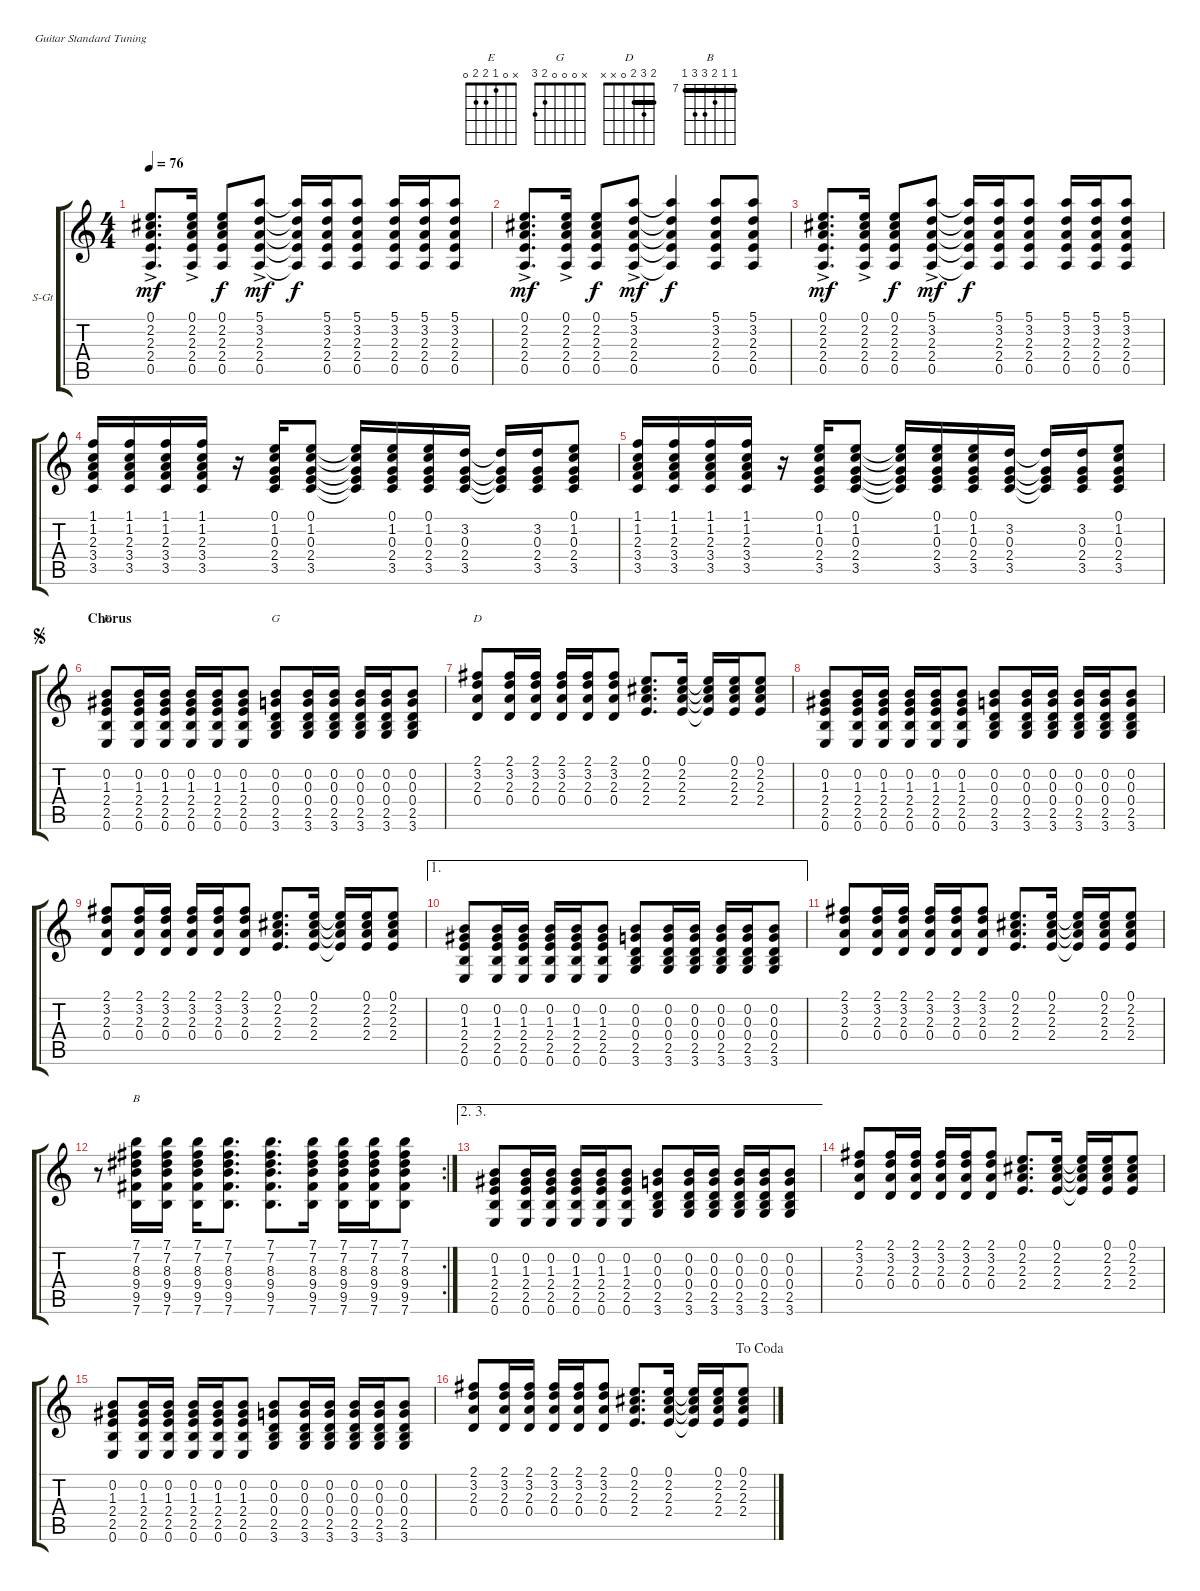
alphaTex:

\bracketExtendMode groupsimilarinstruments
\firstSystemTrackNameOrientation horizontal
\otherSystemsTrackNameOrientation horizontal
\track ("Gtr.2" "S-Gt") {instrument acousticguitarsteel}
\staff {score tabs}
\tuning (E4 B3 G3 D3 A2 E2)
\chord ("E" x 0 1 2 2 0) {showfingering false}
\chord ("G" x 0 0 0 2 3) {showfingering false}
\chord ("D" 2 3 2 0 x x) {showfingering false barre 2}
\chord ("B" 7 7 8 9 9 7) {firstfret 7 showfingering false barre (7 7)}
\ts (4 4)
\tempo 76
\clef g2
\ks c
(0.1{ac} 2.2{ac} 2.3{ac} 2.4{ac} 0.5{ac}).8{d dy mf} (0.1{ac} 2.2{ac} 2.3{ac} 2.4{ac} 0.5{ac}).16 (0.1 2.2 2.3 2.4 0.5).8{dy f} (5.1{ac} 3.2{ac} 2.3{ac} 2.4{ac} 0.5{ac}).8{dy mf} (5.1{t} 3.2{t} 2.3{t} 2.4{t} 0.5{t}).16{dy f} (5.1 3.2 2.3 2.4 0.5).16 (5.1 3.2 2.3 2.4 0.5).8 (5.1 3.2 2.3 2.4 0.5).16 (5.1 3.2 2.3 2.4 0.5).16 (5.1 3.2 2.3 2.4 0.5).8 |
(0.1{ac} 2.2{ac} 2.3{ac} 2.4{ac} 0.5{ac}).8{d dy mf} (0.1{ac} 2.2{ac} 2.3{ac} 2.4{ac} 0.5{ac}).16 (0.1 2.2 2.3 2.4 0.5).8{dy f} (5.1{ac} 3.2{ac} 2.3{ac} 2.4{ac} 0.5{ac}).8{dy mf} (5.1{t} 3.2{t} 2.3{t} 2.4{t} 0.5{t}).4{dy f} (5.1 3.2 2.3 2.4 0.5).8 (5.1 3.2 2.3 2.4 0.5).8 |
(0.1{ac} 2.2{ac} 2.3{ac} 2.4{ac} 0.5{ac}).8{d dy mf} (0.1{ac} 2.2{ac} 2.3{ac} 2.4{ac} 0.5{ac}).16 (0.1 2.2 2.3 2.4 0.5).8{dy f} (5.1{ac} 3.2{ac} 2.3{ac} 2.4{ac} 0.5{ac}).8{dy mf} (5.1{t} 3.2{t} 2.3{t} 2.4{t} 0.5{t}).16{dy f} (5.1 3.2 2.3 2.4 0.5).16 (5.1 3.2 2.3 2.4 0.5).8 (5.1 3.2 2.3 2.4 0.5).16 (5.1 3.2 2.3 2.4 0.5).16 (5.1 3.2 2.3 2.4 0.5).8 |
(1.1 1.2 2.3 3.4 3.5).16 (1.1 1.2 2.3 3.4 3.5).16 (1.1 1.2 2.3 3.4 3.5).16 (1.1 1.2 2.3 3.4 3.5).16 r.16 (0.1 1.2 0.3 2.4 3.5).16 (0.1 1.2 0.3 2.4 3.5).8 (0.1{t} 1.2{t} 0.3{t} 2.4{t} 3.5{t}).16 (0.1 1.2 0.3 2.4 3.5).16 (0.1 1.2 0.3 2.4 3.5).16 (3.2 0.3 2.4 3.5).16 (3.2{t} 0.3{t} 2.4{t} 3.5{t}).16 (3.2 0.3 2.4 3.5).16 (0.1 1.2 0.3 2.4 3.5).8 |
(1.1 1.2 2.3 3.4 3.5).16 (1.1 1.2 2.3 3.4 3.5).16 (1.1 1.2 2.3 3.4 3.5).16 (1.1 1.2 2.3 3.4 3.5).16 r.16 (0.1 1.2 0.3 2.4 3.5).16 (0.1 1.2 0.3 2.4 3.5).8 (0.1{t} 1.2{t} 0.3{t} 2.4{t} 3.5{t}).16 (0.1 1.2 0.3 2.4 3.5).16 (0.1 1.2 0.3 2.4 3.5).16 (3.2 0.3 2.4 3.5).16 (3.2{t} 0.3{t} 2.4{t} 3.5{t}).16 (3.2 0.3 2.4 3.5).16 (0.1 1.2 0.3 2.4 3.5).8 |
\section ("" "Chorus")
\jump segno
(0.2 1.3 2.4 2.5 0.6).8{ch "E"} (0.2 1.3 2.4 2.5 0.6).16 (0.2 1.3 2.4 2.5 0.6).16 (0.2 1.3 2.4 2.5 0.6).16 (0.2 1.3 2.4 2.5 0.6).16 (0.2 1.3 2.4 2.5 0.6).8 (0.2 0.3 0.4 2.5 3.6).8{ch "G"} (0.2 0.3 0.4 2.5 3.6).16 (0.2 0.3 0.4 2.5 3.6).16 (0.2 0.3 0.4 2.5 3.6).16 (0.2 0.3 0.4 2.5 3.6).16 (0.2 0.3 0.4 2.5 3.6).8 |
(2.1 3.2 2.3 0.4).8{ch "D"} (2.1 3.2 2.3 0.4).16 (2.1 3.2 2.3 0.4).16 (2.1 3.2 2.3 0.4).16 (2.1 3.2 2.3 0.4).16 (2.1 3.2 2.3 0.4).8 (0.1 2.2 2.3 2.4).8{d} (0.1 2.2 2.3 2.4).16 (0.1{t} 2.2{t} 2.3{t} 2.4{t}).16 (0.1 2.2 2.3 2.4).16 (0.1 2.2 2.3 2.4).8 |
(0.2 1.3 2.4 2.5 0.6).8 (0.2 1.3 2.4 2.5 0.6).16 (0.2 1.3 2.4 2.5 0.6).16 (0.2 1.3 2.4 2.5 0.6).16 (0.2 1.3 2.4 2.5 0.6).16 (0.2 1.3 2.4 2.5 0.6).8 (0.2 0.3 0.4 2.5 3.6).8 (0.2 0.3 0.4 2.5 3.6).16 (0.2 0.3 0.4 2.5 3.6).16 (0.2 0.3 0.4 2.5 3.6).16 (0.2 0.3 0.4 2.5 3.6).16 (0.2 0.3 0.4 2.5 3.6).8 |
(2.1 3.2 2.3 0.4).8 (2.1 3.2 2.3 0.4).16 (2.1 3.2 2.3 0.4).16 (2.1 3.2 2.3 0.4).16 (2.1 3.2 2.3 0.4).16 (2.1 3.2 2.3 0.4).8 (0.1 2.2 2.3 2.4).8{d} (0.1 2.2 2.3 2.4).16 (0.1{t} 2.2{t} 2.3{t} 2.4{t}).16 (0.1 2.2 2.3 2.4).16 (0.1 2.2 2.3 2.4).8 |
\ae 1
(0.2 1.3 2.4 2.5 0.6).8 (0.2 1.3 2.4 2.5 0.6).16 (0.2 1.3 2.4 2.5 0.6).16 (0.2 1.3 2.4 2.5 0.6).16 (0.2 1.3 2.4 2.5 0.6).16 (0.2 1.3 2.4 2.5 0.6).8 (0.2 0.3 0.4 2.5 3.6).8 (0.2 0.3 0.4 2.5 3.6).16 (0.2 0.3 0.4 2.5 3.6).16 (0.2 0.3 0.4 2.5 3.6).16 (0.2 0.3 0.4 2.5 3.6).16 (0.2 0.3 0.4 2.5 3.6).8 |
(2.1 3.2 2.3 0.4).8 (2.1 3.2 2.3 0.4).16 (2.1 3.2 2.3 0.4).16 (2.1 3.2 2.3 0.4).16 (2.1 3.2 2.3 0.4).16 (2.1 3.2 2.3 0.4).8 (0.1 2.2 2.3 2.4).8{d} (0.1 2.2 2.3 2.4).16 (0.1{t} 2.2{t} 2.3{t} 2.4{t}).16 (0.1 2.2 2.3 2.4).16 (0.1 2.2 2.3 2.4).8 |
\rc 2
r.8 (7.1 7.2 8.3 9.4 9.5 7.6).16{ch "B"} (7.1 7.2 8.3 9.4 9.5 7.6).16 (7.1 7.2 8.3 9.4 9.5 7.6).16 (7.1 7.2 8.3 9.4 9.5 7.6).8{d} (7.1 7.2 8.3 9.4 9.5 7.6).8{d} (7.1 7.2 8.3 9.4 9.5 7.6).16 (7.1 7.2 8.3 9.4 9.5 7.6).16 (7.1 7.2 8.3 9.4 9.5 7.6).16 (7.1 7.2 8.3 9.4 9.5 7.6).8 |
\ae (2 3)
(0.2 1.3 2.4 2.5 0.6).8 (0.2 1.3 2.4 2.5 0.6).16 (0.2 1.3 2.4 2.5 0.6).16 (0.2 1.3 2.4 2.5 0.6).16 (0.2 1.3 2.4 2.5 0.6).16 (0.2 1.3 2.4 2.5 0.6).8 (0.2 0.3 0.4 2.5 3.6).8 (0.2 0.3 0.4 2.5 3.6).16 (0.2 0.3 0.4 2.5 3.6).16 (0.2 0.3 0.4 2.5 3.6).16 (0.2 0.3 0.4 2.5 3.6).16 (0.2 0.3 0.4 2.5 3.6).8 |
(2.1 3.2 2.3 0.4).8 (2.1 3.2 2.3 0.4).16 (2.1 3.2 2.3 0.4).16 (2.1 3.2 2.3 0.4).16 (2.1 3.2 2.3 0.4).16 (2.1 3.2 2.3 0.4).8 (0.1 2.2 2.3 2.4).8{d} (0.1 2.2 2.3 2.4).16 (0.1{t} 2.2{t} 2.3{t} 2.4{t}).16 (0.1 2.2 2.3 2.4).16 (0.1 2.2 2.3 2.4).8 |
(0.2 1.3 2.4 2.5 0.6).8 (0.2 1.3 2.4 2.5 0.6).16 (0.2 1.3 2.4 2.5 0.6).16 (0.2 1.3 2.4 2.5 0.6).16 (0.2 1.3 2.4 2.5 0.6).16 (0.2 1.3 2.4 2.5 0.6).8 (0.2 0.3 0.4 2.5 3.6).8 (0.2 0.3 0.4 2.5 3.6).16 (0.2 0.3 0.4 2.5 3.6).16 (0.2 0.3 0.4 2.5 3.6).16 (0.2 0.3 0.4 2.5 3.6).16 (0.2 0.3 0.4 2.5 3.6).8 |
\jump dacoda
(2.1 3.2 2.3 0.4).8 (2.1 3.2 2.3 0.4).16 (2.1 3.2 2.3 0.4).16 (2.1 3.2 2.3 0.4).16 (2.1 3.2 2.3 0.4).16 (2.1 3.2 2.3 0.4).8 (0.1 2.2 2.3 2.4).8{d} (0.1 2.2 2.3 2.4).16 (0.1{t} 2.2{t} 2.3{t} 2.4{t}).16 (0.1 2.2 2.3 2.4).16 (0.1 2.2 2.3 2.4).8
